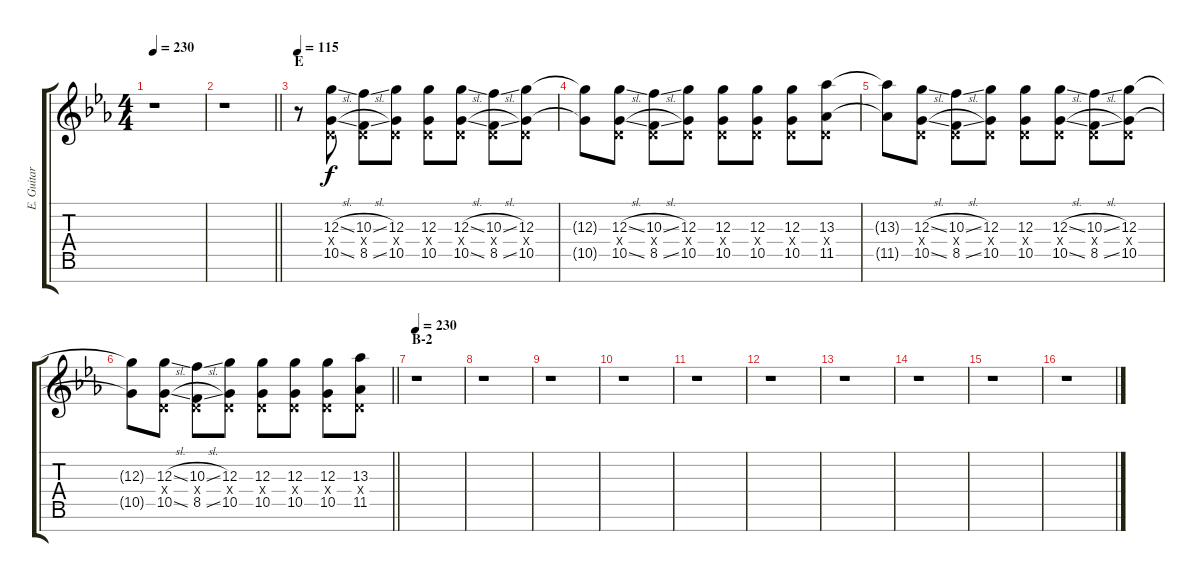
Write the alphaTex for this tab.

\track ("E. Guitar III" "E. Guitar ") {instrument overdrivenguitar}
\staff {score tabs}
\tuning (E4 B3 G3 D3 A2 E2 B1) {hide}
\ts (4 4)
\tempo 230
\clef g2
\ks eb
r.1{dy f} |
\barLineRight lightlight
r.1 |
\section ("" "E")
\tempo 115
r.8 (12.3{sl} 0.4{x} 10.5{sl}).8 (10.3{sl} 0.4{x} 8.5{sl}).8 (12.3 0.4{x} 10.5).8 (12.3 0.4{x} 10.5).8 (12.3{sl} 0.4{x} 10.5{sl}).8 (10.3{sl} 0.4{x} 8.5{sl}).8 (12.3 0.4{x} 10.5).8 |
(12.3{t} 10.5{t}).8 (12.3{sl} 0.4{x} 10.5{sl}).8 (10.3{sl} 0.4{x} 8.5{sl}).8 (12.3 0.4{x} 10.5).8 (12.3 0.4{x} 10.5).8 (12.3 0.4{x} 10.5).8 (12.3 0.4{x} 10.5).8 (13.3 0.4{x} 11.5).8 |
(13.3{t} 11.5{t}).8 (12.3{sl} 0.4{x} 10.5{sl}).8 (10.3{sl} 0.4{x} 8.5{sl}).8 (12.3 0.4{x} 10.5).8 (12.3 0.4{x} 10.5).8 (12.3{sl} 0.4{x} 10.5{sl}).8 (10.3{sl} 0.4{x} 8.5{sl}).8 (12.3 0.4{x} 10.5).8 |
\barLineRight lightlight
(12.3{t} 10.5{t}).8 (12.3{sl} 0.4{x} 10.5{sl}).8 (10.3{sl} 0.4{x} 8.5{sl}).8 (12.3 0.4{x} 10.5).8 (12.3 0.4{x} 10.5).8 (12.3 0.4{x} 10.5).8 (12.3 0.4{x} 10.5).8 (13.3 0.4{x} 11.5).8 |
\section ("" "B-2")
\tempo 230
r.1 |
r.1 |
r.1 |
r.1 |
r.1 |
r.1 |
r.1 |
r.1 |
r.1 |
r.1
